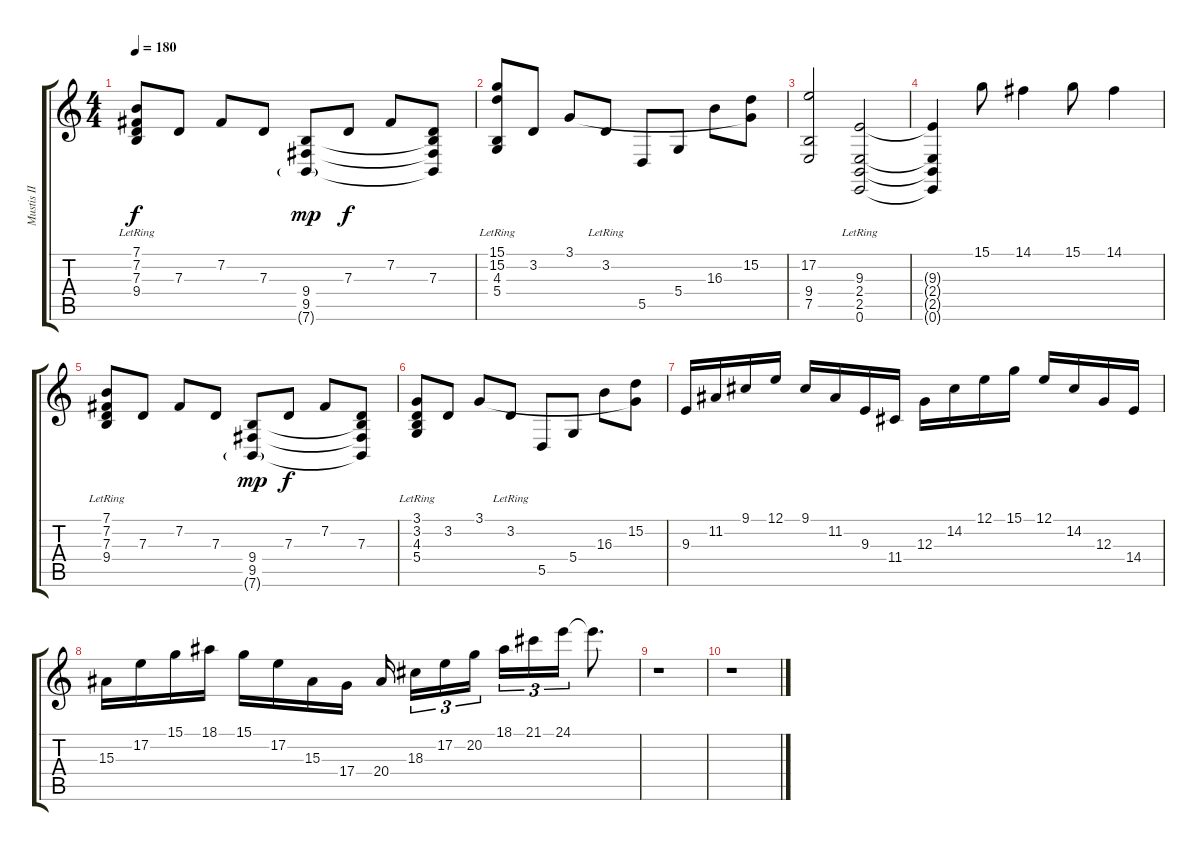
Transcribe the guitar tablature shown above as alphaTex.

\track ("Mustis II" "Mustis II") {instrument electricgrandpiano}
\staff {score tabs}
\tuning (E4 B3 G3 D3 A2 E2) {hide}
\ts (4 4)
\tempo 180
\clef g2
\ks c
(7.1{lr} 7.2{lr} 7.3{lr} 9.4{lr}).8{dy f} 7.3.8 7.2.8 7.3.8 (9.4 9.5 7.6{g}).8{dy mp} 7.3.8{dy f} 7.2.8 (7.3 9.4{t} 9.5{t} 7.6{t}).8 |
(15.1{lr} 15.2 4.3{lr} 5.4{lr}).8 3.2.8 3.1.8 3.2{lr}.8 5.5.8 5.4.8 16.3.8 (3.1{t} 15.2).8 |
(17.2 9.4 7.5).2 (9.3{lr} 2.4{lr} 2.5{lr} 0.6{lr}).2 |
(9.3{t} 2.4{t} 2.5{t} 0.6{t}).4 15.1.8 14.1.4 15.1.8 14.1.4 |
(7.1{lr} 7.2{lr} 7.3{lr} 9.4{lr}).8 7.3.8 7.2.8 7.3.8 (9.4 9.5 7.6{g}).8{dy mp} 7.3.8{dy f} 7.2.8 (7.3 9.4{t} 9.5{t} 7.6{t}).8 |
(3.1{lr} 3.2 4.3{lr} 5.4{lr}).8 3.2.8 3.1.8 3.2{lr}.8 5.5.8 5.4.8 16.3.8 (3.1{t} 15.2).8 |
9.3.16{volume 9} 11.2.16 9.1.16 12.1.16 9.1.16 11.2.16 9.3.16 11.4.16 12.3.16 14.2.16 12.1.16 15.1.16 12.1.16 14.2.16 12.3.16 14.4.16 |
15.3.16 17.2.16 15.1.16 18.1.16 15.1.16 17.2.16 15.3.16 17.4.16 20.4.16{beam splitsecondary} 18.3.16{tu (3 2)} 17.2.16{tu (3 2)} 20.2.16{tu (3 2) beam splitsecondary} 18.1.16{tu (3 2)} 21.1.16{tu (3 2)} 24.1.16{tu (3 2)} 24.1{t}.8{d} |
r.1 |
r.1
